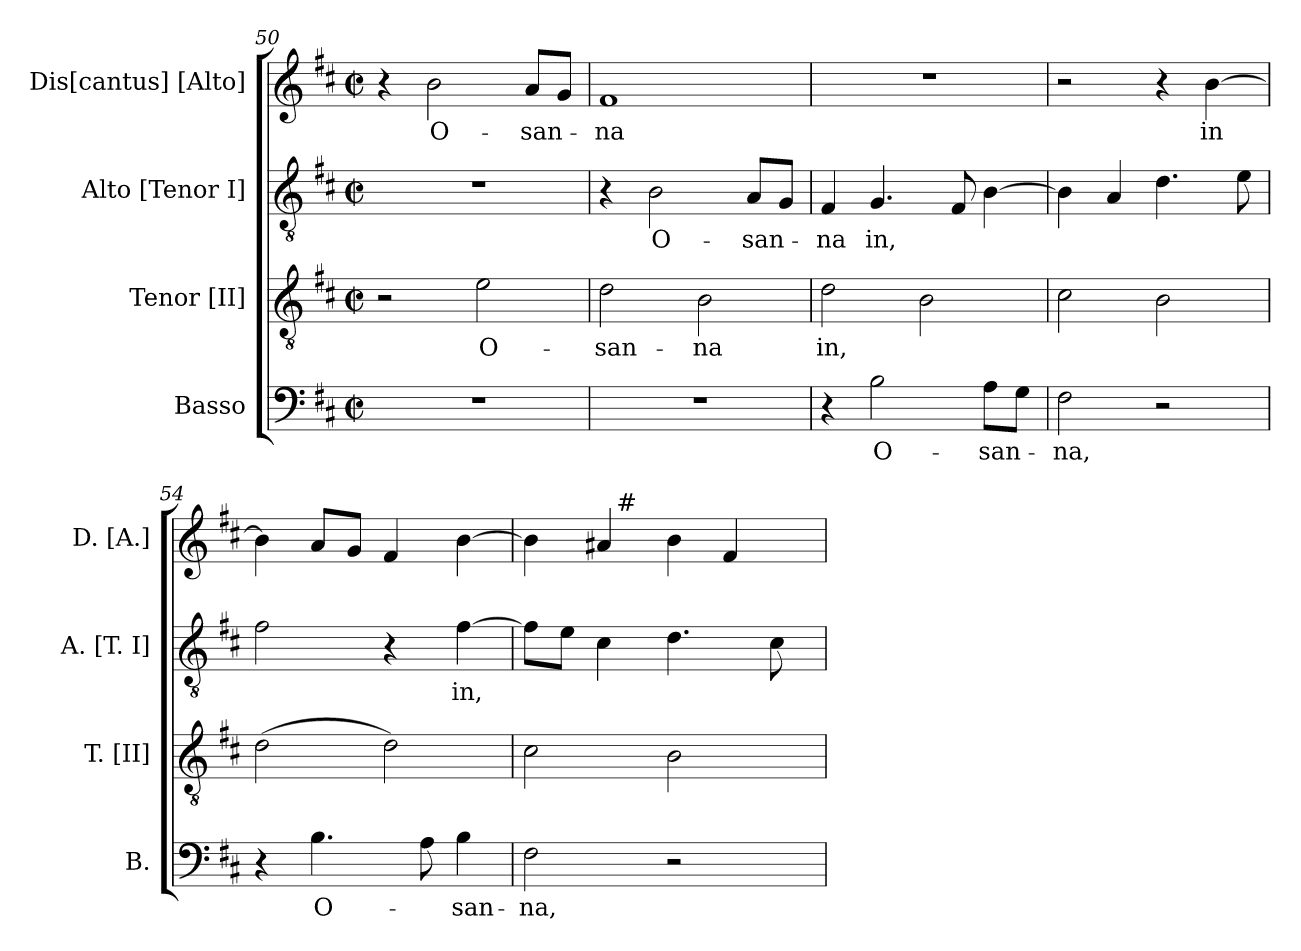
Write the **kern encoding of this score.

**kern	**text	**kern	**text	**kern	**text	**kern	**text
*part4	*part4	*part3	*part3	*part2	*part2	*part1	*part1
*staff4	*staff4	*staff3	*staff3	*staff2	*staff2	*staff1	*staff1
*I"Basso	*	*I"Tenor [II]	*	*I"Alto [Tenor I]	*	*I"Dis[cantus] [Alto]	*
*I'B.	*	*I'T. [II]	*	*I'A. [T. I]	*	*I'D. [A.]	*
!!LO:PB:g=z
*clefF4	*	*clefGv2	*	*clefGv2	*	*clefG2	*
*	*	*ITrd7c12	*	*ITrd7c12	*	*	*
*k[f#c#]	*	*k[f#c#]	*	*k[f#c#]	*	*k[f#c#]	*
*D:	*	*D:	*	*D:	*	*D:	*
*M2/2	*	*M2/2	*	*M2/2	*	*M2/2	*
*met(c|)	*	*met(c|)	*	*met(c|)	*	*met(c|)	*
=50	=50	=50	=50	=50	=50	=50	=50
1r	.	2r	.	1r	.	4r	.
!	!	!	!	!	!	!	!LO:LY:b:color=#000000
.	.	.	.	.	.	2bi\	O-
!	!	!	!LO:LY:b:color=#000000	!	!	!	!
.	.	2Ei\	O-	.	.	.	.
!	!	!	!	!	!	!	!LO:LY:b:color=#000000
.	.	.	.	.	.	8ai/L	-san-
.	.	.	.	.	.	8gi/J	.
=51	=51	=51	=51	=51	=51	=51	=51
!	!	!	!LO:LY:b:color=#000000	!	!	!	!
!	!	!	!	!	!	!	!LO:LY:b:color=#000000
1r	.	2Di\	-san-	4r	.	1f#i	-na
!	!	!	!	!	!LO:LY:b:color=#000000	!	!
.	.	.	.	2BBi\	O-	.	.
!	!	!	!LO:LY:b:color=#000000	!	!	!	!
.	.	2BBi\	-na	.	.	.	.
!	!	!	!	!	!LO:LY:b:color=#000000	!	!
.	.	.	.	8AAi/L	-san-	.	.
.	.	.	.	8GGi/J	.	.	.
=52	=52	=52	=52	=52	=52	=52	=52
!	!	!	!LO:LY:b:color=#000000	!	!	!	!
!	!	!	!	!	!LO:LY:b:color=#000000	!	!
4r	.	2Di\	in,	4FF#i/	-na	1r	.
!	!LO:LY:b:color=#000000	!	!	!	!	!	!
!	!	!	!	!	!LO:LY:b:color=#000000	!	!
2Bi\	O-	.	.	4.GGi/	in,	.	.
.	.	2BBi\	.	.	.	.	.
.	.	.	.	8FF#i/	.	.	.
!	!LO:LY:b:color=#000000	!	!	!	!	!	!
8Ai\L	-san-	.	.	[>4BBi\	.	.	.
8Gi\J	.	.	.	.	.	.	.
=53	=53	=53	=53	=53	=53	=53	=53
!	!LO:LY:b:color=#000000	!	!	!	!	!	!
2F#i\	-na,	2C#i\	.	4BBi\]	.	2r	.
.	.	.	.	4AAi/	.	.	.
2r	.	2BBi\	.	4.Di\	.	4r	.
!	!	!	!	!	!	!	!LO:LY:b:color=#000000
.	.	.	.	.	.	[>4bi\	in
.	.	.	.	8Ei\	.	.	.
=54	=54	=54	=54	=54	=54	=54	=54
4r	.	(2Di\	.	2F#i\	.	4bi\]	.
!	!LO:LY:b:color=#000000	!	!	!	!	!	!
4.Bi\	O-	.	.	.	.	8ai/L	.
.	.	.	.	.	.	8gi/J	.
.	.	2Di\)	.	4r	.	4f#i/	.
8Ai\	.	.	.	.	.	.	.
!	!LO:LY:b:color=#000000	!	!	!	!	!	!
!	!	!	!	!	!LO:LY:b:color=#000000	!	!
4Bi\	-san-	.	.	[>4F#i\	in,	[>4bi\	.
=55	=55	=55	=55	=55	=55	=55	=55
!	!LO:LY:b:color=#000000	!	!	!	!	!	!
*	*	*	*	*	*	*^	*
2F#i\	-na,	2C#i\	.	8F#i\L]	.	4bi\]	4ryy	.
.	.	.	.	8Ei\J	.	.	.	.
.	.	.	.	4C#i\	.	4a#i/	32ryy	.
.	.	.	.	.	.	.	256ryy	.
!	!	!	!	!	!	!	!LO:TX:a:t=#	!
.	.	.	.	.	.	.	2ryy	.
2r	.	2BBi\	.	4.Di\	.	4bi\	.	.
.	.	.	.	.	.	4f#i/	.	.
.	.	.	.	.	.	.	8ryy	.
.	.	.	.	8C#i\	.	.	.	.
.	.	.	.	.	.	.	16ryy	.
.	.	.	.	.	.	.	64..ryy	.
*	*	*	*	*	*	*v	*v	*
=	=	=	=	=	=	=	=
*-	*-	*-	*-	*-	*-	*-	*-
